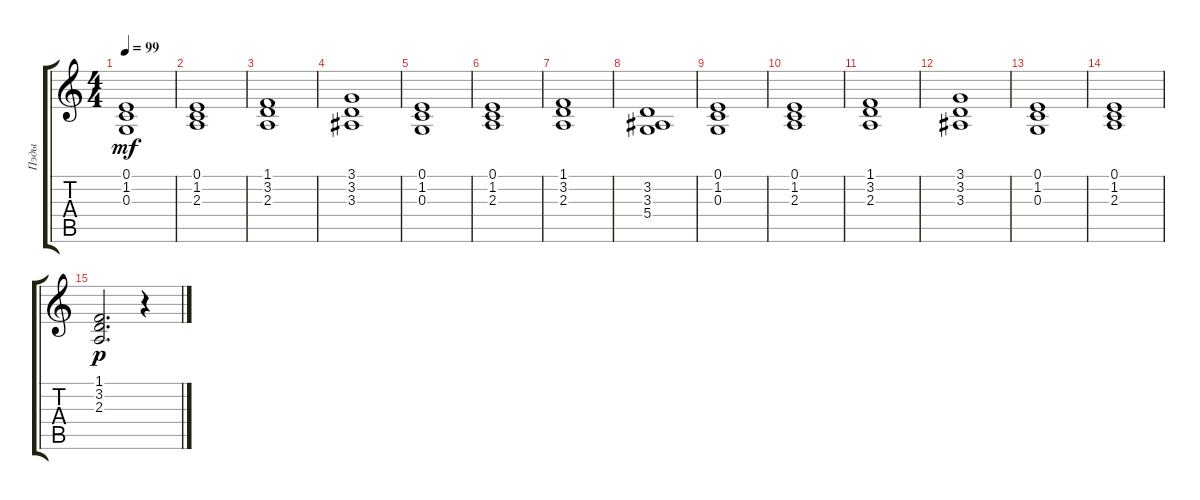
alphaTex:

\track ("Пэды" "Пэды") {instrument pad7halo}
\staff {score tabs}
\tuning (E4 B3 G3 D3 A2 E2) {hide}
\ts (4 4)
\tempo 99
\clef g2
\ks c
(0.1 1.2 0.3).1{dy mf} |
(0.1 1.2 2.3).1 |
(1.1 3.2 2.3).1 |
(3.1 3.2 3.3).1 |
(0.1 1.2 0.3).1 |
(0.1 1.2 2.3).1 |
(1.1 3.2 2.3).1 |
(3.2 3.3 5.4).1 |
(0.1 1.2 0.3).1 |
(0.1 1.2 2.3).1 |
(1.1 3.2 2.3).1 |
(3.1 3.2 3.3).1 |
(0.1 1.2 0.3).1 |
(0.1 1.2 2.3).1 |
(1.1 3.2 2.3).2{d dy p} r.4
